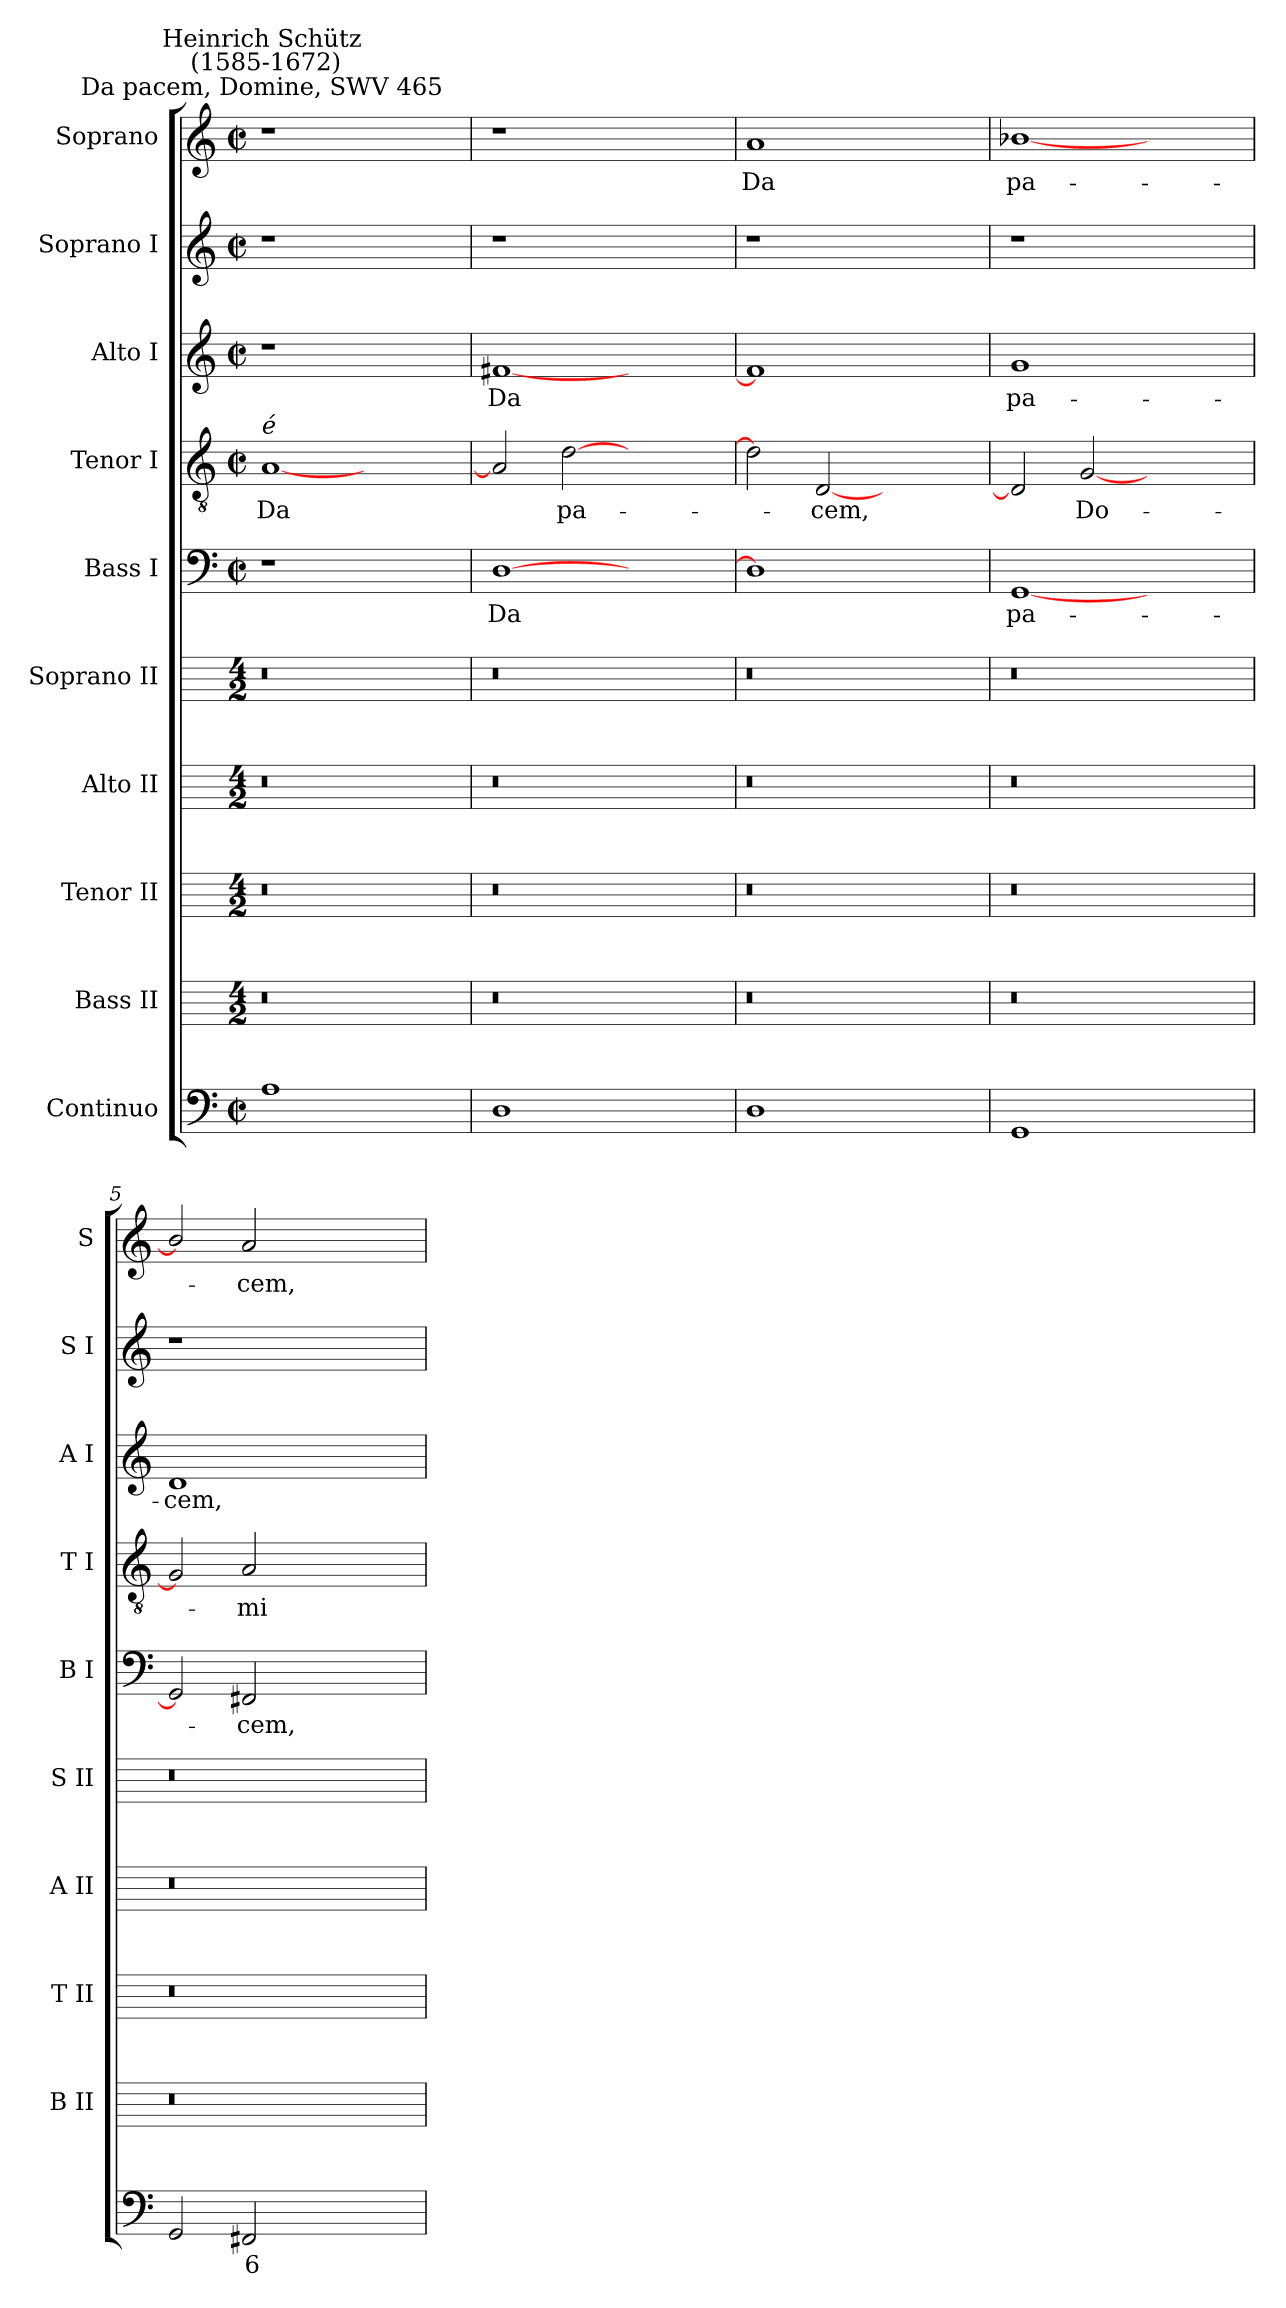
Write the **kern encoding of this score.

**kern	**text	**kern	**kern	**kern	**kern	**kern	**text	**kern	**text	**kern	**text	**kern	**kern	**text
*part10	*part10	*part9	*part8	*part7	*part6	*part5	*part5	*part4	*part4	*part3	*part3	*part2	*part1	*part1
*staff10	*staff10	*staff9	*staff8	*staff7	*staff6	*staff5	*staff5	*staff4	*staff4	*staff3	*staff3	*staff2	*staff1	*staff1
*I"Continuo	*	*I"Bass II	*I"Tenor II	*I"Alto II	*I"Soprano II	*I"Bass I	*	*I"Tenor I	*	*I"Alto I	*	*I"Soprano I	*I"Soprano	*
*	*	*I'B II	*I'T II	*I'A II	*I'S II	*I'B I	*	*I'T I	*	*I'A I	*	*I'S I	*I'S	*
*clefF4	*	*	*	*	*	*clefF4	*	*clefGv2	*	*clefG2	*	*clefG2	*clefG2	*
*k[]	*	*	*	*	*	*k[]	*	*k[]	*	*k[]	*	*k[]	*k[]	*
*C:	*	*	*	*	*	*C:	*	*C:	*	*C:	*	*C:	*C:	*
*M2/2	*	*M4/2	*M4/2	*M4/2	*M4/2	*M2/2	*	*M2/2	*	*M2/2	*	*M2/2	*M2/2	*
*met(c|)	*	*	*	*	*	*met(c|)	*	*met(c|)	*	*met(c|)	*	*met(c|)	*met(c|)	*
=1	=1	=1	=1	=1	=1	=1	=1	=1	=1	=1	=1	=1	=1	=1
!	!	!	!	!	!	!	!	!	!	!	!	!	!LO:TX:a:cj:t=Da pacem, Domine, SWV 465	!
!	!	!	!	!	!	!	!	!	!	!	!	!	!LO:TX:a:cj:t=Heinrich Schütz\n (1585-1672)	!
!	!	!	!	!	!	!	!	!LO:TX:a:i:t=é	!	!	!	!	!	!
!	!	!	!	!	!	!	!	!	!LO:LY:b	!	!	!	!	!
1A	.	0r	0r	0r	0r	1r	.	[1A	Da	1r	.	1r	1r	.
1ryy	.	.	.	.	.	1ryy	.	1ryy	.	1ryy	.	1ryy	1ryy	.
=2	=2	=2	=2	=2	=2	=2	=2	=2	=2	=2	=2	=2	=2	=2
!	!	!	!	!	!	!	!LO:LY:b	!	!	!	!LO:LY:b	!	!	!
1D	.	0r	0r	0r	0r	[1D	Da	2A]	.	[1f#X	Da	1r	1r	.
!	!	!	!	!	!	!	!	!	!LO:LY:b	!	!	!	!	!
.	.	.	.	.	.	.	.	[2d	pa-	.	.	.	.	.
1ryy	.	.	.	.	.	1ryy	.	1ryy	.	1ryy	.	1ryy	1ryy	.
=3	=3	=3	=3	=3	=3	=3	=3	=3	=3	=3	=3	=3	=3	=3
!	!	!	!	!	!	!	!	!	!	!	!	!	!	!LO:LY:b
1D	.	0r	0r	0r	0r	1D]	.	2d]	.	1f#]	.	1r	1a	Da
!	!	!	!	!	!	!	!	!	!LO:LY:b	!	!	!	!	!
.	.	.	.	.	.	.	.	[2D	cem,	.	.	.	.	.
1ryy	.	.	.	.	.	1ryy	.	1ryy	.	1ryy	.	1ryy	1ryy	.
=4	=4	=4	=4	=4	=4	=4	=4	=4	=4	=4	=4	=4	=4	=4
!	!	!	!	!	!	!	!LO:LY:b	!	!	!	!LO:LY:b	!	!	!LO:LY:b
1GG	.	0r	0r	0r	0r	[1GG	pa-	2D]	.	1g	pa-	1r	[1b-X/	pa-
!	!	!	!	!	!	!	!	!	!LO:LY:b	!	!	!	!	!
.	.	.	.	.	.	.	.	[2G	Do-	.	.	.	.	.
1ryy	.	.	.	.	.	1ryy	.	1ryy	.	1ryy	.	1ryy	1ryy	.
=5	=5	=5	=5	=5	=5	=5	=5	=5	=5	=5	=5	=5	=5	=5
!	!	!	!	!	!	!	!	!	!	!	!LO:LY:b	!	!	!
2GG	.	0r	0r	0r	0r	2GG]	.	2G]	.	1d	-cem,	1r	2b-/]	.
!	!LO:LY:b	!	!	!	!	!	!LO:LY:b	!	!LO:LY:b	!	!	!	!	!LO:LY:b
2FF#X	6	.	.	.	.	2FF#X	cem,	2A	mi-	.	.	.	2a	cem,
1ryy	.	.	.	.	.	1ryy	.	1ryy	.	1ryy	.	1ryy	1ryy	.
=	=	=	=	=	=	=	=	=	=	=	=	=	=	=
*-	*-	*-	*-	*-	*-	*-	*-	*-	*-	*-	*-	*-	*-	*-
